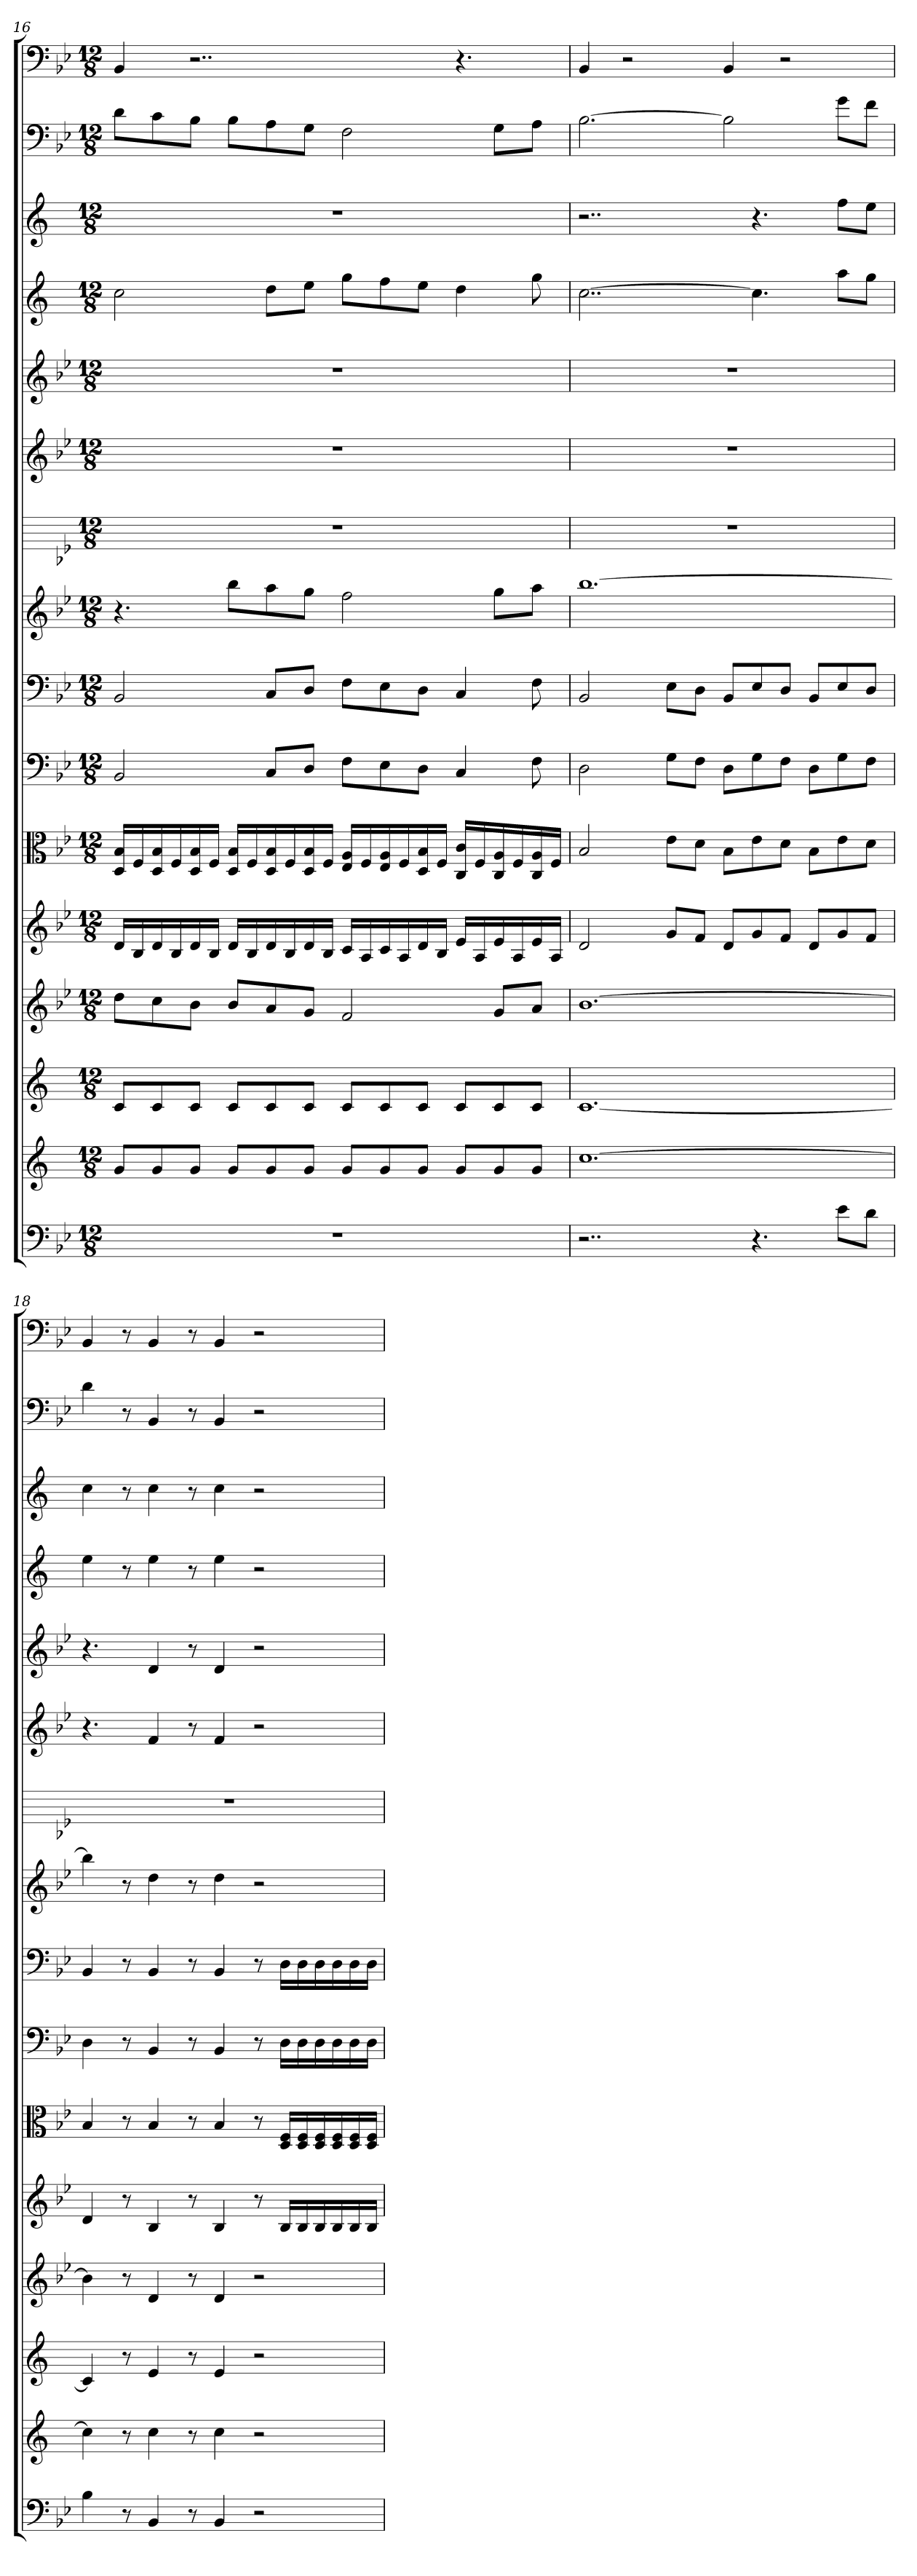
**kern	**kern	**kern	**kern	**kern	**kern	**kern	**kern	**kern	**kern	**kern	**kern	**kern	**kern	**kern	**kern
*part16	*part15	*part14	*part13	*part12	*part11	*part10	*part9	*part8	*part7	*part6	*part5	*part4	*part3	*part2	*part1
*staff16	*staff15	*staff14	*staff13	*staff12	*staff11	*staff10	*staff9	*staff8	*staff7	*staff6	*staff5	*staff4	*staff3	*staff2	*staff1
*clefF4	*	*	*	*	*clefC3	*clefF4	*clefF4	*	*	*	*	*	*	*clefF4	*clefF4
*k[b-e-]	*k[]	*k[]	*k[b-e-]	*k[b-e-]	*k[b-e-]	*k[b-e-]	*k[b-e-]	*k[b-e-]	*k[b-e-]	*k[b-e-]	*k[b-e-]	*k[]	*k[]	*k[b-e-]	*k[b-e-]
*B-:	*	*	*B-:	*B-:	*B-:	*B-:	*B-:	*B-:	*B-:	*B-:	*B-:	*	*	*B-:	*B-:
*M12/8	*M12/8	*M12/8	*M12/8	*M12/8	*M12/8	*M12/8	*M12/8	*M12/8	*M12/8	*M12/8	*M12/8	*M12/8	*M12/8	*M12/8	*M12/8
=16	=16	=16	=16	=16	=16	=16	=16	=16	=16	=16	=16	=16	=16	=16	=16
1.r	8gL	8cL	8ddL	16dLL	16D/ 16B-/LL	2BB-	2BB-	4.r	1.r	1.r	1.r	2cc	1.r	8d\L	4BB-
.	.	.	.	16B-	16F/	.	.	.	.	.	.	.	.	.	.
.	8g	8c	8cc	16d	16D/ 16B-/	.	.	.	.	.	.	.	.	8c\	.
.	.	.	.	16B-	16F/	.	.	.	.	.	.	.	.	.	.
.	8gJ	8cJ	8b-J	16d	16D/ 16B-/	.	.	.	.	.	.	.	.	8B-\J	2..r
.	.	.	.	16B-JJ	16F/JJ	.	.	.	.	.	.	.	.	.	.
.	8gL	8cL	8b-L	16dLL	16D/ 16B-/LL	.	.	8bb-L	.	.	.	.	.	8B-\L	.
.	.	.	.	16B-	16F/	.	.	.	.	.	.	.	.	.	.
.	8g	8c	8a	16d	16D/ 16B-/	8C/L	8C/L	8aa	.	.	.	8ddL	.	8A\	.
.	.	.	.	16B-	16F/	.	.	.	.	.	.	.	.	.	.
.	8gJ	8cJ	8gJ	16d	16D/ 16B-/	8D/J	8D/J	8ggJ	.	.	.	8eeJ	.	8G\J	.
.	.	.	.	16B-JJ	16F/JJ	.	.	.	.	.	.	.	.	.	.
.	8gL	8cL	2f	16cLL	16E-/ 16A/LL	8F\L	8F\L	2ff	.	.	.	8ggL	.	2F	.
.	.	.	.	16A	16F/	.	.	.	.	.	.	.	.	.	.
.	8g	8c	.	16c	16E-/ 16A/	8E-\	8E-\	.	.	.	.	8ff	.	.	.
.	.	.	.	16A	16F/	.	.	.	.	.	.	.	.	.	.
.	8gJ	8cJ	.	16d	16D/ 16B-/	8D\J	8D\J	.	.	.	.	8eeJ	.	.	.
.	.	.	.	16B-JJ	16F/JJ	.	.	.	.	.	.	.	.	.	.
.	8gL	8cL	.	16e-LL	16C/ 16c/LL	4C	4C	.	.	.	.	4dd	.	.	4.r
.	.	.	.	16A	16F/	.	.	.	.	.	.	.	.	.	.
.	8g	8c	8gL	16e-	16C/ 16A/	.	.	8ggL	.	.	.	.	.	8G\L	.
.	.	.	.	16A	16F/	.	.	.	.	.	.	.	.	.	.
.	8gJ	8cJ	8aJ	16e-	16C/ 16A/	8F	8F	8aaJ	.	.	.	8gg	.	8A\J	.
.	.	.	.	16AJJ	16F/JJ	.	.	.	.	.	.	.	.	.	.
=17	=17	=17	=17	=17	=17	=17	=17	=17	=17	=17	=17	=17	=17	=17	=17
2..r	[1.cc	[1.c	[1.b-	2d	2B-	2D	2BB-	[1.bb-	1.r	1.r	1.r	[2..cc	2..r	[2.B-	4BB-
.	.	.	.	.	.	.	.	.	.	.	.	.	.	.	2r
.	.	.	.	8gL	8e-\L	8G\L	8E-\L	.	.	.	.	.	.	.	.
.	.	.	.	8fJ	8d\J	8F\J	8D\J	.	.	.	.	.	.	.	.
.	.	.	.	8dL	8B-\L	8D\L	8BB-/L	.	.	.	.	.	.	2B-]	4BB-
4.r	.	.	.	8g	8e-\	8G\	8E-/	.	.	.	.	4.cc]	4.r	.	.
.	.	.	.	8fJ	8d\J	8F\J	8D/J	.	.	.	.	.	.	.	2r
.	.	.	.	8dL	8B-\L	8D\L	8BB-/L	.	.	.	.	.	.	.	.
8e-\L	.	.	.	8g	8e-\	8G\	8E-/	.	.	.	.	8aaL	8ffL	8g\L	.
8d\J	.	.	.	8fJ	8d\J	8F\J	8D/J	.	.	.	.	8ggJ	8eeJ	8f\J	.
=18	=18	=18	=18	=18	=18	=18	=18	=18	=18	=18	=18	=18	=18	=18	=18
4B-	4cc]	4c]	4b-]	4d	4B-	4D	4BB-	4bb-]	1.r	4.r	4.r	4ee	4cc	4d	4BB-
8r	8r	8r	8r	8r	8r	8r	8r	8r	.	.	.	8r	8r	8r	8r
4BB-	4cc	4e	4d	4B-	4B-	4BB-	4BB-	4dd	.	4f	4d	4ee	4cc	4BB-	4BB-
8r	8r	8r	8r	8r	8r	8r	8r	8r	.	8r	8r	8r	8r	8r	8r
4BB-	4cc	4e	4d	4B-	4B-	4BB-	4BB-	4dd	.	4f	4d	4ee	4cc	4BB-	4BB-
2r	2r	2r	2r	8r	8r	8r	8r	2r	.	2r	2r	2r	2r	2r	2r
.	.	.	.	16B-LL	16D/ 16F/LL	16D\LL	16D\LL	.	.	.	.	.	.	.	.
.	.	.	.	16B-	16D/ 16F/	16D\	16D\	.	.	.	.	.	.	.	.
.	.	.	.	16B-	16D/ 16F/	16D\	16D\	.	.	.	.	.	.	.	.
.	.	.	.	16B-	16D/ 16F/	16D\	16D\	.	.	.	.	.	.	.	.
.	.	.	.	16B-	16D/ 16F/	16D\	16D\	.	.	.	.	.	.	.	.
.	.	.	.	16B-JJ	16D/ 16F/JJ	16D\JJ	16D\JJ	.	.	.	.	.	.	.	.
=	=	=	=	=	=	=	=	=	=	=	=	=	=	=	=
*-	*-	*-	*-	*-	*-	*-	*-	*-	*-	*-	*-	*-	*-	*-	*-
